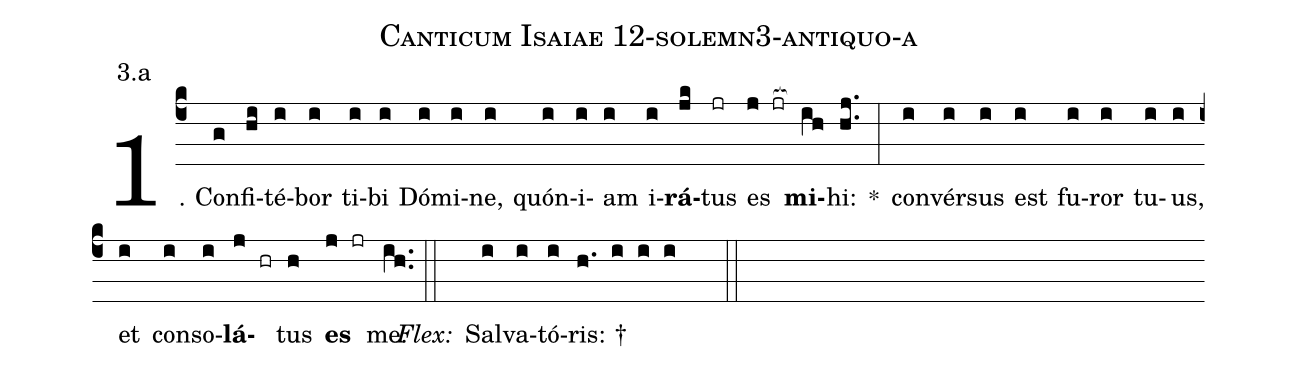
name: Canticum Isaiae 12-solemn3-antiquo-a;
annotation: 3.a;
%%
(c4)1. Con(g)fi(hi)té(i)bor(i) ti(i)bi(i) Dó(i)mi(i)ne,(i) quón(i)i(i)am(i) i(i)<b>rá</b>(jk)tus(jr) es(j jr[ocb:1{]) <b>mi</b>(ih[ocb:0}])hi:(hj..) *(:) con(i)vér(i)sus(i) est(i) fu(i)ror(i) tu(i)us,(i) et(i) con(i)so(i)<b>lá</b>(j hr)tus(h) <b>es</b>(j jr) me.(ih..) (::)
<i>Flex:</i>()  Sal(i)va(i)tó(i)ris: †(h. i i i  ::)
